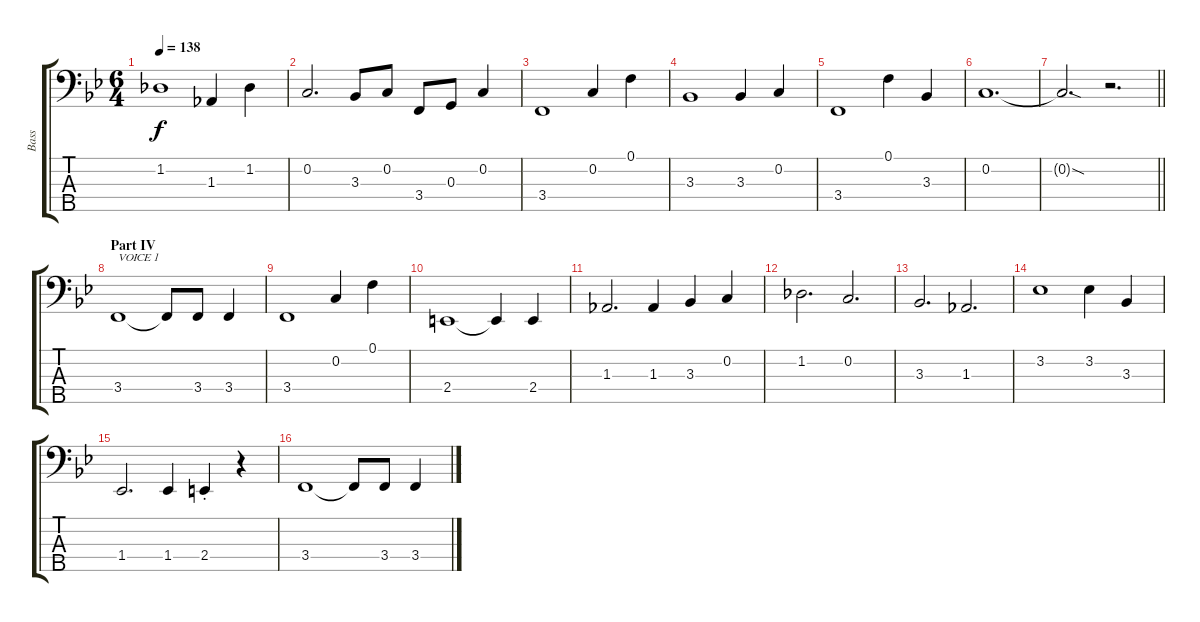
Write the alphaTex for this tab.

\track ("Bass" "Bass") {instrument electricbassfinger}
\staff {score tabs}
\tuning (F2 C2 G1 D1 A0) {hide}
\ts (6 4)
\tempo 138
\clef f4
\ks gminor
1.2.1{dy f} 1.3.4 1.2.4 |
0.2.2{d} 3.3.8 0.2.8 3.4.8 0.3.8 0.2.4 |
3.4.1 0.2.4 0.1.4 |
3.3.1 3.3.4 0.2.4 |
3.4.1 0.1.4 3.3.4 |
0.2.1{d} |
\barLineRight lightlight
0.2{sod t}.2{d} r.2{d} |
\section ("" "Part IV")
3.4.1{txt "VOICE 1"} 3.4{t}.8 3.4.8 3.4.4 |
3.4.1 0.2.4 0.1.4 |
2.4.1 2.4{t}.4 2.4.4 |
1.3.2{d} 1.3.4 3.3.4 0.2.4 |
1.2.2{d} 0.2.2{d} |
3.3.2{d} 1.3.2{d} |
3.2.1 3.2.4 3.3.4 |
1.4.2{d} 1.4.4 2.4{st}.4 r.4 |
3.4.1 3.4{t}.8 3.4.8 3.4.4
